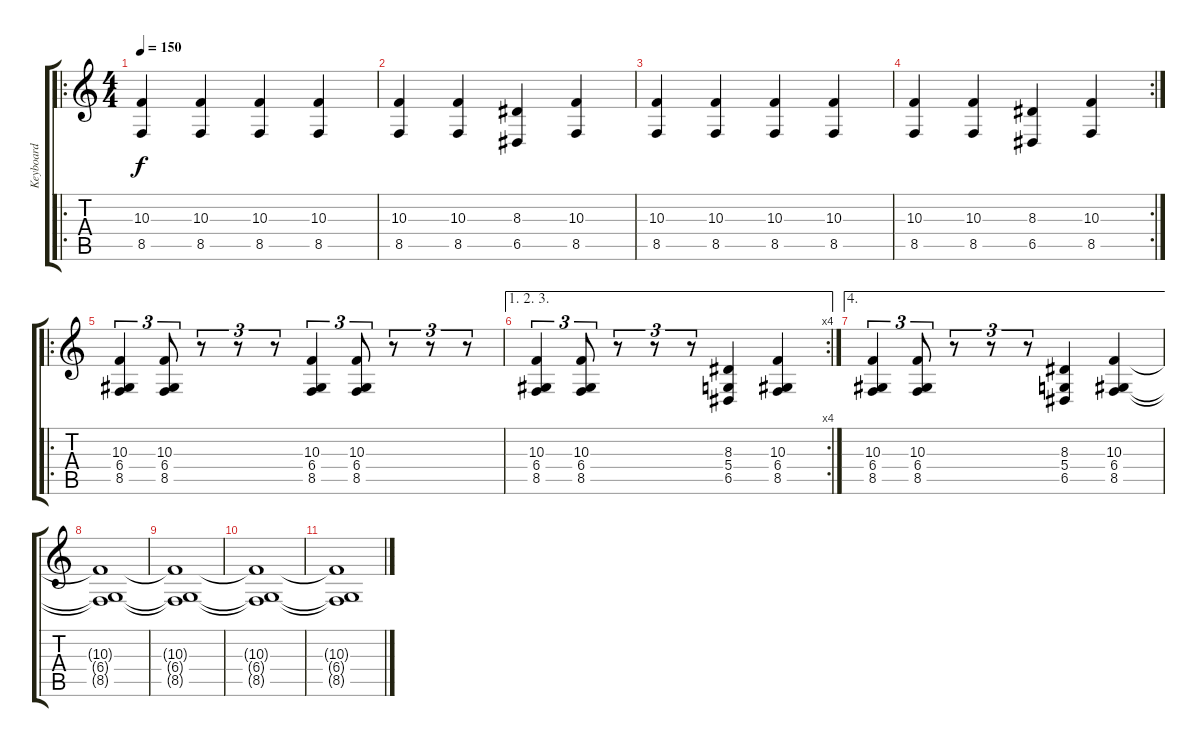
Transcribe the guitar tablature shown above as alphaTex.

\track ("Keyboard" "Keyboard") {instrument electricgrandpiano}
\staff {score tabs}
\tuning (E4 B3 G3 D3 A2 E2) {hide}
\ro
\ts (4 4)
\tempo 150
\clef g2
\ks c
(10.3 8.5).4{dy f} (10.3 8.5).4 (10.3 8.5).4 (10.3 8.5).4 |
(10.3 8.5).4 (10.3 8.5).4 (8.3 6.5).4 (10.3 8.5).4 |
(10.3 8.5).4 (10.3 8.5).4 (10.3 8.5).4 (10.3 8.5).4 |
\rc 2
(10.3 8.5).4 (10.3 8.5).4 (8.3 6.5).4 (10.3 8.5).4 |
\ro
(10.3 6.4 8.5).4{tu (3 2)} (10.3 6.4 8.5).8{tu (3 2)} r.8{tu (3 2)} r.8{tu (3 2)} r.8{tu (3 2)} (10.3 6.4 8.5).4{tu (3 2)} (10.3 6.4 8.5).8{tu (3 2)} r.8{tu (3 2)} r.8{tu (3 2)} r.8{tu (3 2)} |
\ae (1 2 3)
\rc 4
(10.3 6.4 8.5).4{tu (3 2)} (10.3 6.4 8.5).8{tu (3 2)} r.8{tu (3 2)} r.8{tu (3 2)} r.8{tu (3 2)} (8.3 5.4 6.5).4 (10.3 6.4 8.5).4 |
\ae 4
(10.3 6.4 8.5).4{tu (3 2)} (10.3 6.4 8.5).8{tu (3 2)} r.8{tu (3 2)} r.8{tu (3 2)} r.8{tu (3 2)} (8.3 5.4 6.5).4 (10.3 6.4 8.5).4 |
(10.3{t} 6.4{t} 8.5{t}).1 |
(10.3{t} 6.4{t} 8.5{t}).1 |
(10.3{t} 6.4{t} 8.5{t}).1 |
(10.3{t} 6.4{t} 8.5{t}).1
